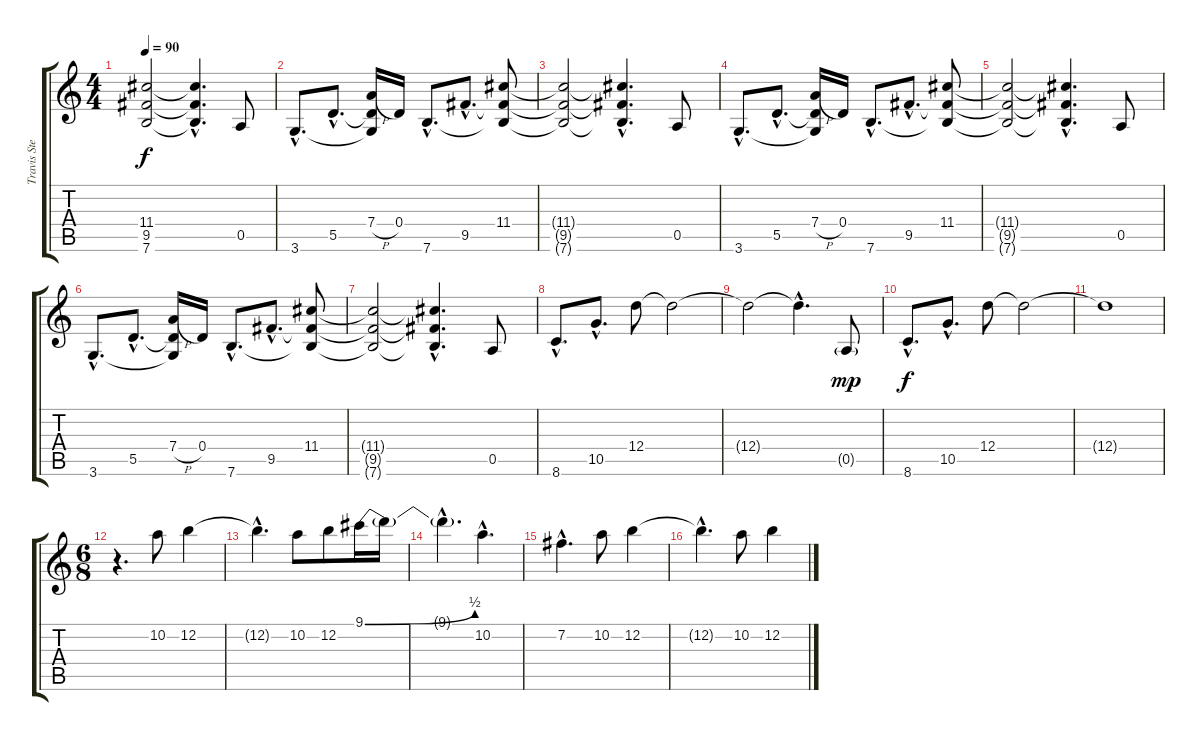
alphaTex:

\track ("Travis Stever" "Travis Ste") {instrument distortionguitar}
\staff {score tabs}
\tuning (E4 B3 G3 D3 A2 E2) {hide}
\ts (4 4)
\tempo 90
\clef g2
\ks c
(11.4{t} 9.5{t} 7.6{t}).2{dy f} (11.4{hac t} 9.5{hac t} 7.6{hac t}).4{d} 0.5.8 |
3.6{hac}.8{d} 5.5{hac}.8{d} (7.4{h} 5.5{t} 3.6{t}).16 0.4.16 7.6{hac}.8{d} 9.5{hac}.8{d} (11.4 9.5{t} 7.6{t}).8 |
(11.4{t} 9.5{t} 7.6{t}).2 (11.4{hac t} 9.5{hac t} 7.6{hac t}).4{d} 0.5.8 |
3.6{hac}.8{d} 5.5{hac}.8{d} (7.4{h} 5.5{t} 3.6{t}).16 0.4.16 7.6{hac}.8{d} 9.5{hac}.8{d} (11.4 9.5{t} 7.6{t}).8 |
(11.4{t} 9.5{t} 7.6{t}).2 (11.4{hac t} 9.5{hac t} 7.6{hac t}).4{d} 0.5.8 |
3.6{hac}.8{d} 5.5{hac}.8{d} (7.4{h} 5.5{t} 3.6{t}).16 0.4.16 7.6{hac}.8{d} 9.5{hac}.8{d} (11.4 9.5{t} 7.6{t}).8 |
(11.4{t} 9.5{t} 7.6{t}).2 (11.4{hac t} 9.5{hac t} 7.6{hac t}).4{d} 0.5.8 |
8.6{hac}.8{d} 10.5{hac}.8{d} 12.4.8 12.4{t}.2 |
12.4{t}.2 12.4{hac t}.4{d} 0.5{g}.8{dy mp} |
8.6{hac}.8{d dy f} 10.5{hac}.8{d} 12.4.8 12.4{t}.2 |
12.4{t}.1 |
\ts (6 8)
r.4{d volume 10} 10.2.8 12.2.4 |
12.2{hac t}.4{d} 10.2.8 12.2.8 9.1{be (bend 0 0 60 2)}.16 9.1{t}.16 |
9.1{hac t}.4{d} 10.2{hac}.4{d} |
7.2{hac}.4{d} 10.2.8 12.2.4 |
12.2{hac t}.4{d} 10.2.8 12.2.4
